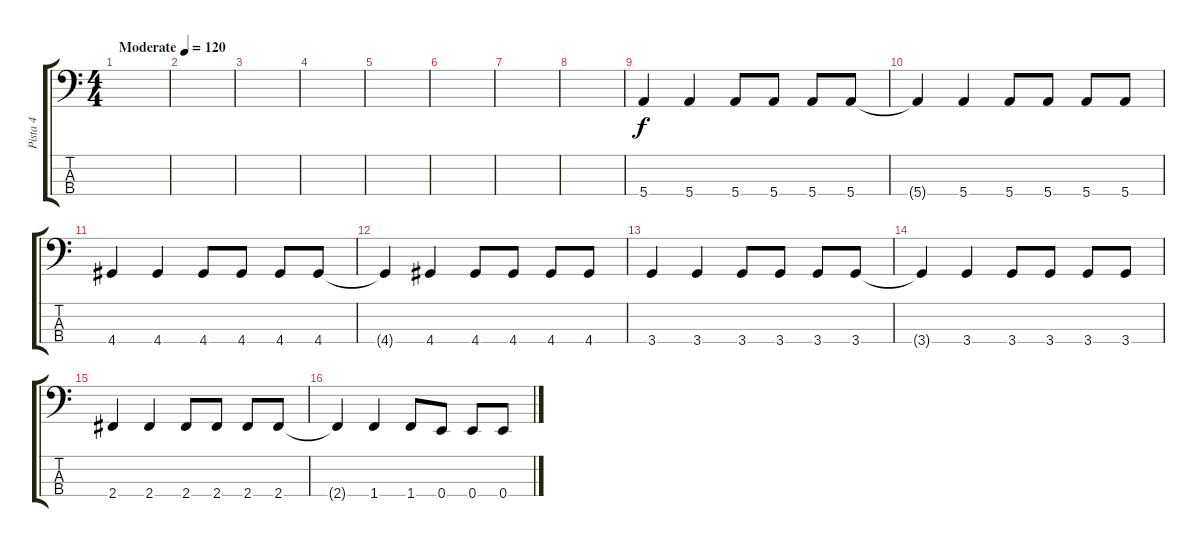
\track ("Pista 4" "Pista 4") {instrument electricbassfinger}
\staff {score tabs}
\tuning (G2 D2 A1 E1) {hide}
\ts (4 4)
\tempo (120 "Moderate")
\clef f4
\ks c
|
|
|
|
|
|
|
|
5.4.4 5.4.4 5.4.8 5.4.8 5.4.8 5.4.8 |
5.4{t}.4 5.4.4 5.4.8 5.4.8 5.4.8 5.4.8 |
4.4.4 4.4.4 4.4.8 4.4.8 4.4.8 4.4.8 |
4.4{t}.4 4.4.4 4.4.8 4.4.8 4.4.8 4.4.8 |
3.4.4 3.4.4 3.4.8 3.4.8 3.4.8 3.4.8 |
3.4{t}.4 3.4.4 3.4.8 3.4.8 3.4.8 3.4.8 |
2.4.4 2.4.4 2.4.8 2.4.8 2.4.8 2.4.8 |
2.4{t}.4 1.4.4 1.4.8 0.4.8 0.4.8 0.4.8
